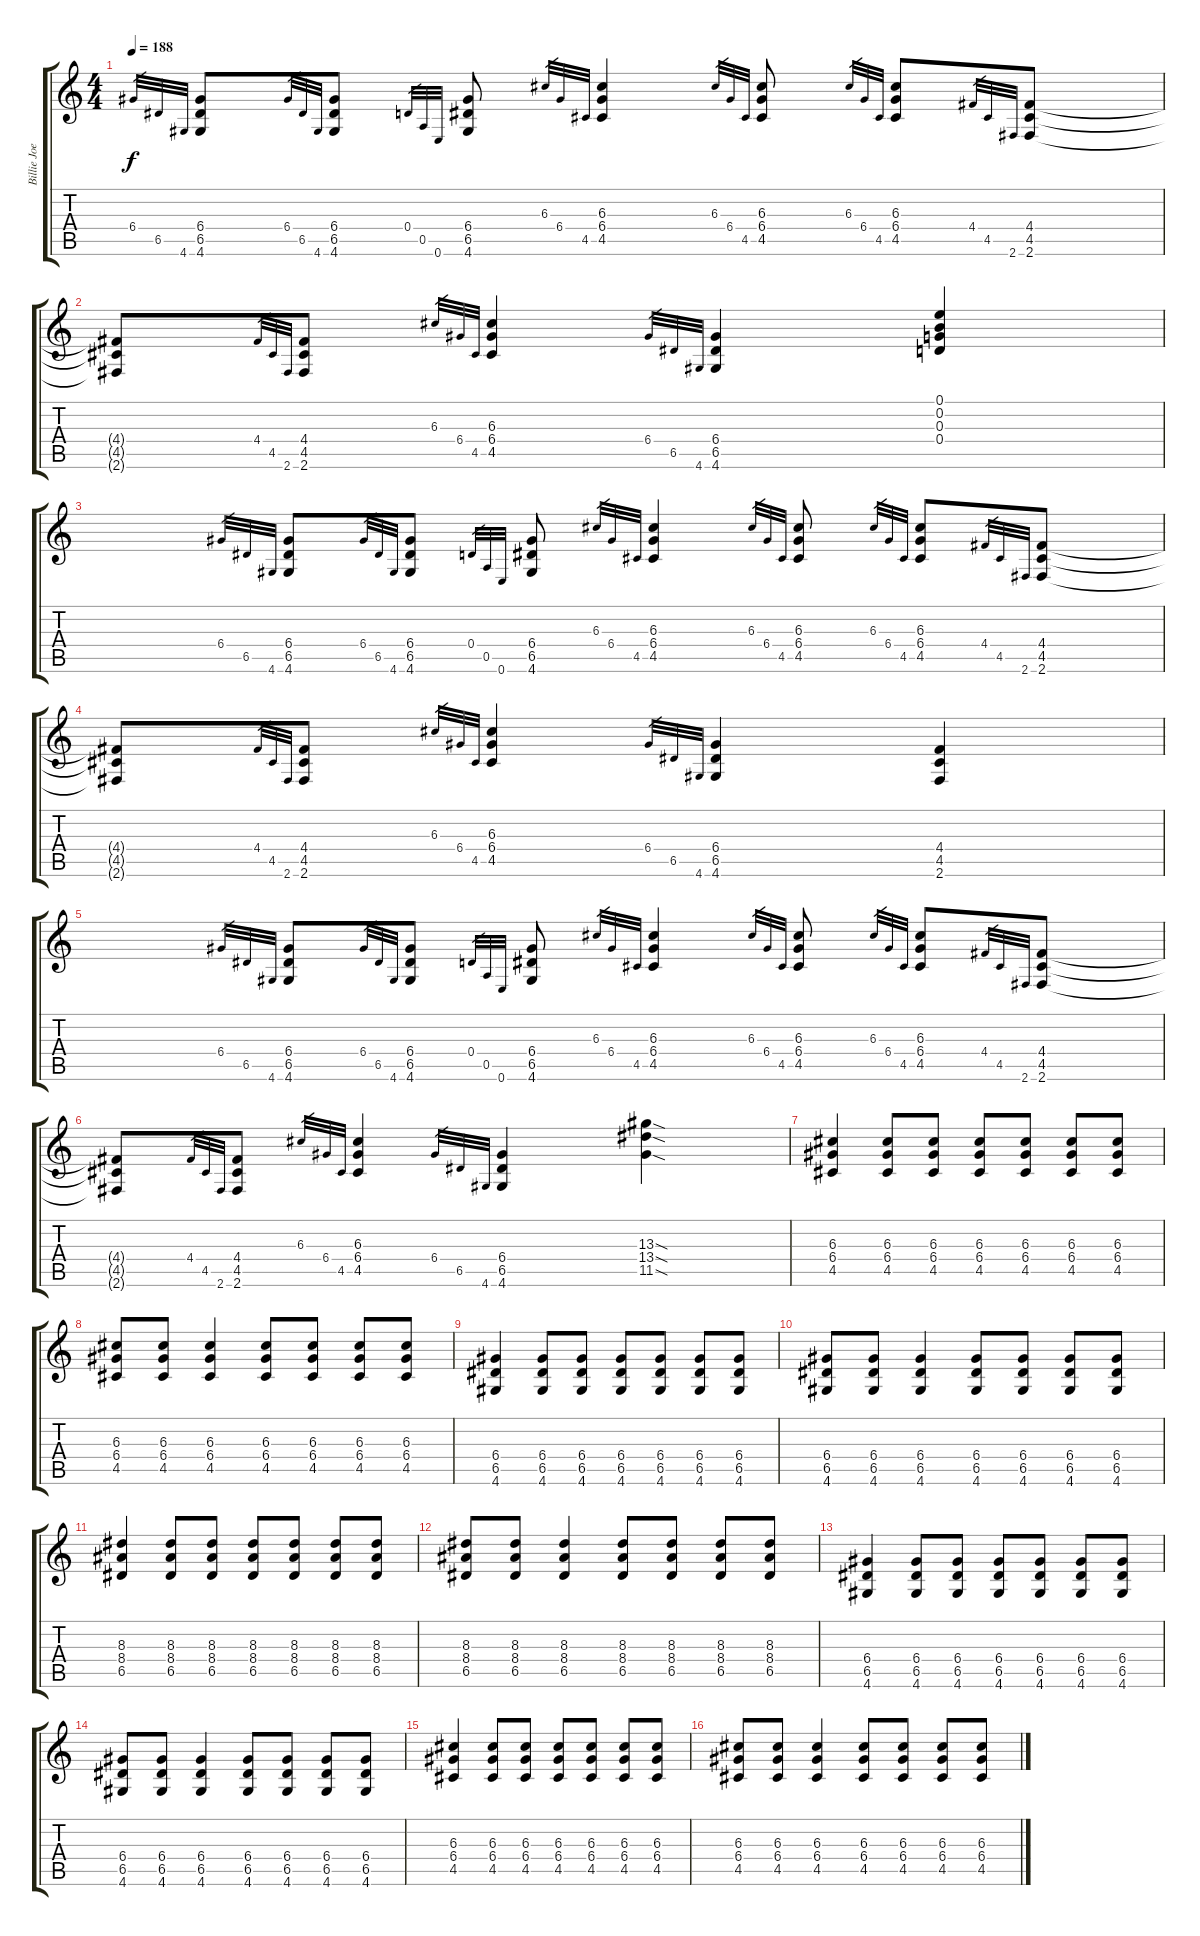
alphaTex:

\track ("Billie Joe Armstrong" "Billie Joe") {instrument overdrivenguitar}
\staff {score tabs}
\tuning (E4 B3 G3 D3 A2 E2) {hide}
\ts (4 4)
\tempo 188
\clef g2
\ks c
6.4.32{gr dy f} 6.5.32{gr} 4.6.32{gr} (6.4 6.5 4.6).8 6.4.32{gr} 6.5.32{gr} 4.6.32{gr} (6.4 6.5 4.6).8 0.4.32{gr} 0.5.32{gr} 0.6.32{gr} (6.4 6.5 4.6).8 6.3.32{gr} 6.4.32{gr} 4.5.32{gr} (6.3 6.4 4.5).4 6.3.32{gr} 6.4.32{gr} 4.5.32{gr} (6.3 6.4 4.5).8 6.3.32{gr} 6.4.32{gr} 4.5.32{gr} (6.3 6.4 4.5).8 4.4.32{gr} 4.5.32{gr} 2.6.32{gr} (4.4 4.5 2.6).8 |
(4.4{t} 4.5{t} 2.6{t}).8 4.4.32{gr} 4.5.32{gr} 2.6.32{gr} (4.4 4.5 2.6).8 6.3.32{gr} 6.4.32{gr} 4.5.32{gr} (6.3 6.4 4.5).4 6.4.32{gr} 6.5.32{gr} 4.6.32{gr} (6.4 6.5 4.6).4 (0.1 0.2 0.3 0.4).4{balance 16} |
6.4.32{gr} 6.5.32{gr} 4.6.32{gr} (6.4 6.5 4.6).8{balance 8} 6.4.32{gr} 6.5.32{gr} 4.6.32{gr} (6.4 6.5 4.6).8 0.4.32{gr} 0.5.32{gr} 0.6.32{gr} (6.4 6.5 4.6).8 6.3.32{gr} 6.4.32{gr} 4.5.32{gr} (6.3 6.4 4.5).4 6.3.32{gr} 6.4.32{gr} 4.5.32{gr} (6.3 6.4 4.5).8 6.3.32{gr} 6.4.32{gr} 4.5.32{gr} (6.3 6.4 4.5).8 4.4.32{gr} 4.5.32{gr} 2.6.32{gr} (4.4 4.5 2.6).8 |
(4.4{t} 4.5{t} 2.6{t}).8 4.4.32{gr} 4.5.32{gr} 2.6.32{gr} (4.4 4.5 2.6).8 6.3.32{gr} 6.4.32{gr} 4.5.32{gr} (6.3 6.4 4.5).4 6.4.32{gr} 6.5.32{gr} 4.6.32{gr} (6.4 6.5 4.6).4 (4.4 4.5 2.6).4 |
6.4.32{gr} 6.5.32{gr} 4.6.32{gr} (6.4 6.5 4.6).8 6.4.32{gr} 6.5.32{gr} 4.6.32{gr} (6.4 6.5 4.6).8 0.4.32{gr} 0.5.32{gr} 0.6.32{gr} (6.4 6.5 4.6).8 6.3.32{gr} 6.4.32{gr} 4.5.32{gr} (6.3 6.4 4.5).4 6.3.32{gr} 6.4.32{gr} 4.5.32{gr} (6.3 6.4 4.5).8 6.3.32{gr} 6.4.32{gr} 4.5.32{gr} (6.3 6.4 4.5).8 4.4.32{gr} 4.5.32{gr} 2.6.32{gr} (4.4 4.5 2.6).8 |
(4.4{t} 4.5{t} 2.6{t}).8 4.4.32{gr} 4.5.32{gr} 2.6.32{gr} (4.4 4.5 2.6).8 6.3.32{gr} 6.4.32{gr} 4.5.32{gr} (6.3 6.4 4.5).4 6.4.32{gr} 6.5.32{gr} 4.6.32{gr} (6.4 6.5 4.6).4 (13.3{sod} 13.4{sod} 11.5{sod}).4 |
(6.3 6.4 4.5).4 (6.3 6.4 4.5).8 (6.3 6.4 4.5).8 (6.3 6.4 4.5).8 (6.3 6.4 4.5).8 (6.3 6.4 4.5).8 (6.3 6.4 4.5).8 |
(6.3 6.4 4.5).8 (6.3 6.4 4.5).8 (6.3 6.4 4.5).4 (6.3 6.4 4.5).8 (6.3 6.4 4.5).8 (6.3 6.4 4.5).8 (6.3 6.4 4.5).8 |
(6.4 6.5 4.6).4 (6.4 6.5 4.6).8 (6.4 6.5 4.6).8 (6.4 6.5 4.6).8 (6.4 6.5 4.6).8 (6.4 6.5 4.6).8 (6.4 6.5 4.6).8 |
(6.4 6.5 4.6).8 (6.4 6.5 4.6).8 (6.4 6.5 4.6).4 (6.4 6.5 4.6).8 (6.4 6.5 4.6).8 (6.4 6.5 4.6).8 (6.4 6.5 4.6).8 |
(8.3 8.4 6.5).4 (8.3 8.4 6.5).8 (8.3 8.4 6.5).8 (8.3 8.4 6.5).8 (8.3 8.4 6.5).8 (8.3 8.4 6.5).8 (8.3 8.4 6.5).8 |
(8.3 8.4 6.5).8 (8.3 8.4 6.5).8 (8.3 8.4 6.5).4 (8.3 8.4 6.5).8 (8.3 8.4 6.5).8 (8.3 8.4 6.5).8 (8.3 8.4 6.5).8 |
(6.4 6.5 4.6).4 (6.4 6.5 4.6).8 (6.4 6.5 4.6).8 (6.4 6.5 4.6).8 (6.4 6.5 4.6).8 (6.4 6.5 4.6).8 (6.4 6.5 4.6).8 |
(6.4 6.5 4.6).8 (6.4 6.5 4.6).8 (6.4 6.5 4.6).4 (6.4 6.5 4.6).8 (6.4 6.5 4.6).8 (6.4 6.5 4.6).8 (6.4 6.5 4.6).8 |
(6.3 6.4 4.5).4 (6.3 6.4 4.5).8 (6.3 6.4 4.5).8 (6.3 6.4 4.5).8 (6.3 6.4 4.5).8 (6.3 6.4 4.5).8 (6.3 6.4 4.5).8 |
(6.3 6.4 4.5).8 (6.3 6.4 4.5).8 (6.3 6.4 4.5).4 (6.3 6.4 4.5).8 (6.3 6.4 4.5).8 (6.3 6.4 4.5).8 (6.3 6.4 4.5).8
